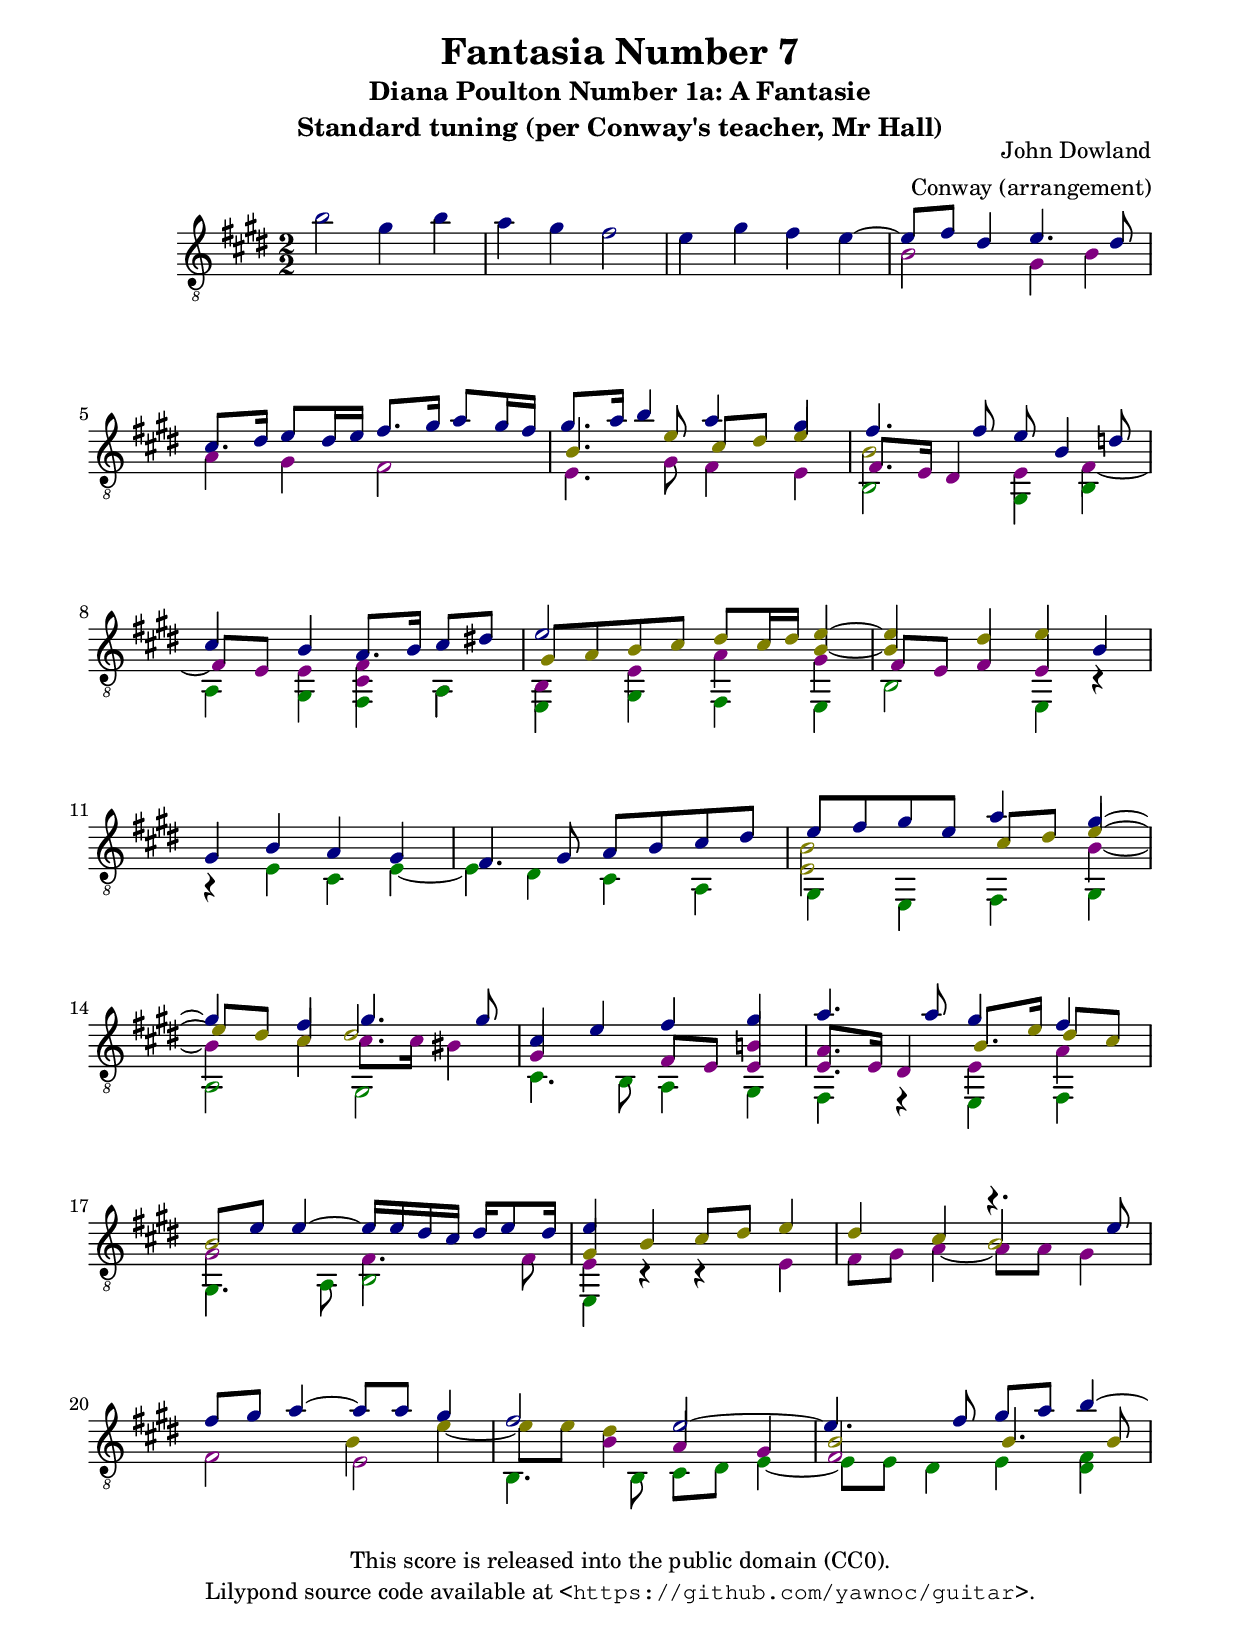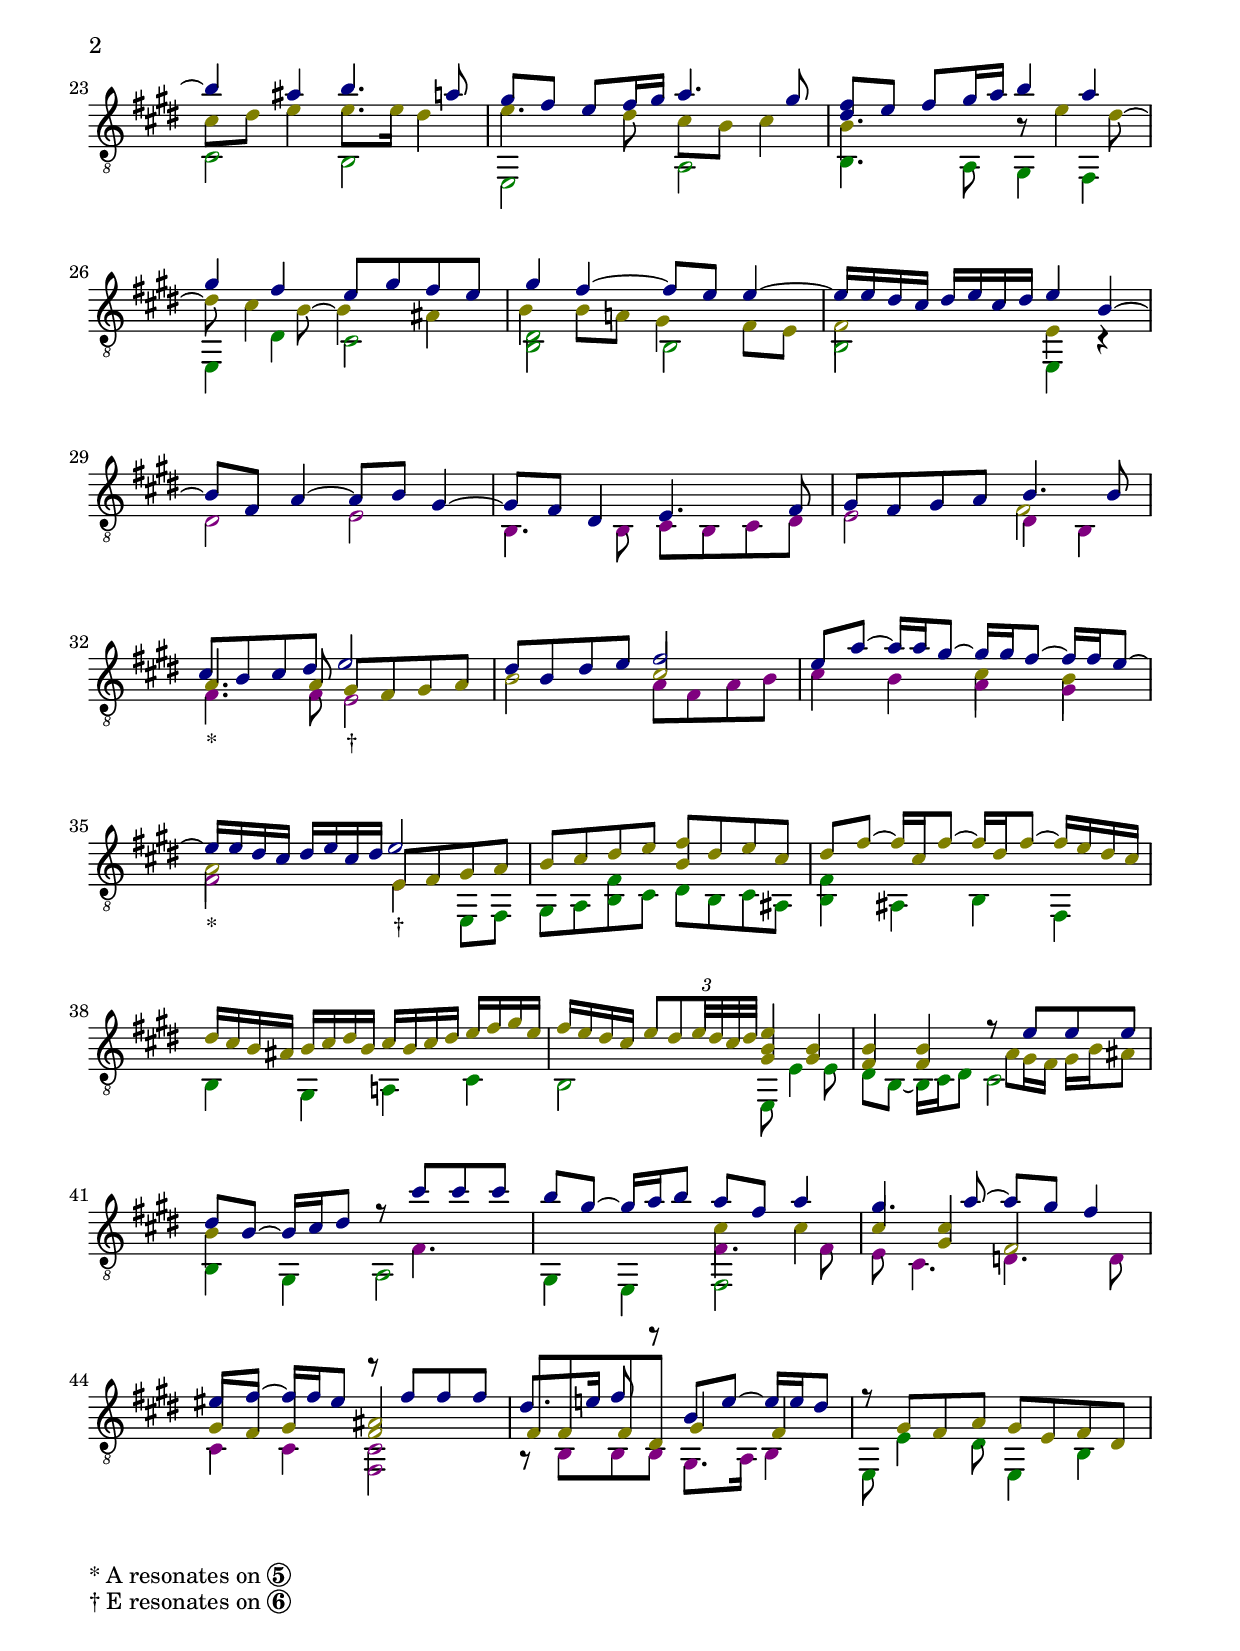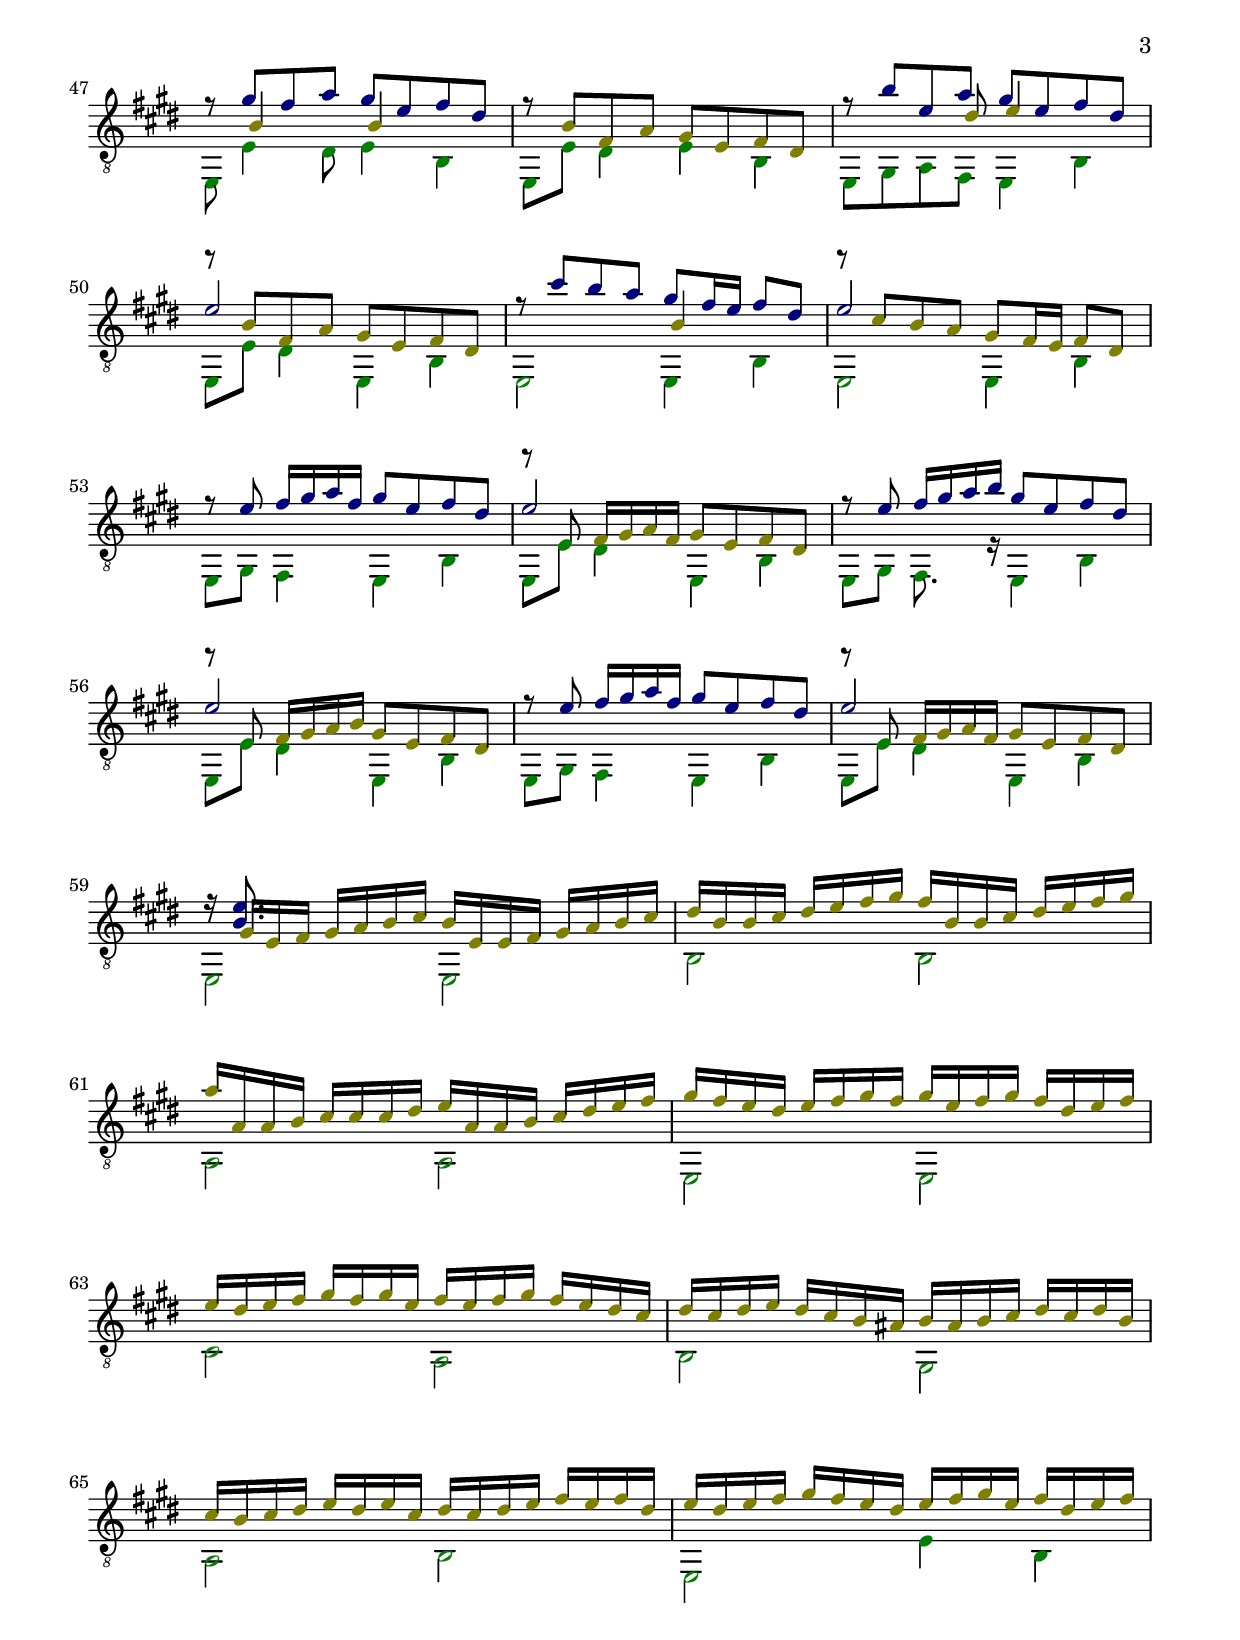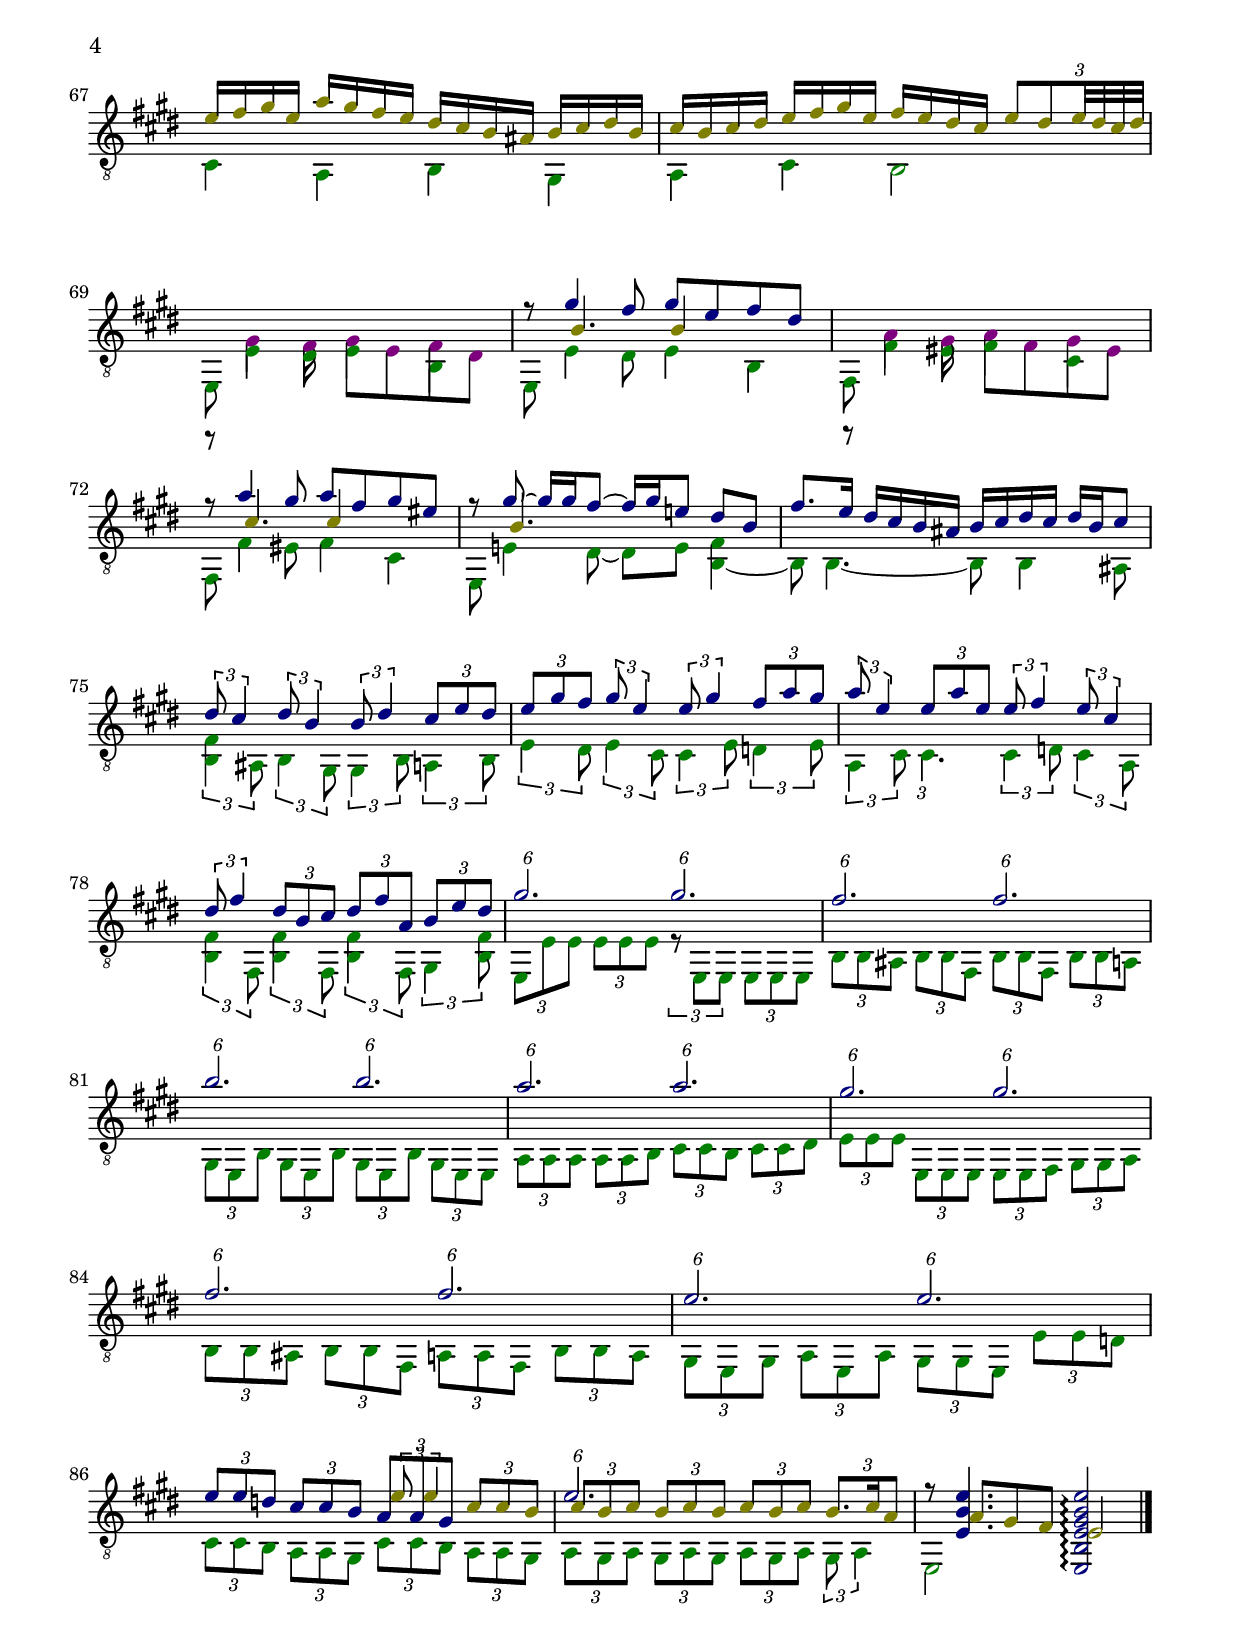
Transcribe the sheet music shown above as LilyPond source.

\version "2.18.2"


%%%%%%%%%%%%%%%%%%%%%%%%%%%%%%%%%%%%%%%%%%%%%%%%%%%%%%%%%%%%%%%%
% General
%%%%%%%%%%%%%%%%%%%%%%%%%%%%%%%%%%%%%%%%%%%%%%%%%%%%%%%%%%%%%%%%

\paper {
  top-margin = 1.5\cm
  left-margin = 1.5\cm
  right-margin = 1.5\cm
  bottom-margin = 1.5\cm
  ragged-last-bottom = ##f
  footnote-separator-markup = \markup { \vspace #1.5 }
}

globalSettings = {
  \accidentalStyle modern
  \compressFullBarRests
  \mergeDifferentlyHeadedOn
  \mergeDifferentlyDottedOn
  \numericTimeSignature
  \pointAndClickOff
  \override TextScript.extra-offset = #'(0 . 0.7)
  \override Score.FootnoteItem.annotation-line = ##f
}

origin-url = "https://github.com/yawnoc/guitar"

\header {
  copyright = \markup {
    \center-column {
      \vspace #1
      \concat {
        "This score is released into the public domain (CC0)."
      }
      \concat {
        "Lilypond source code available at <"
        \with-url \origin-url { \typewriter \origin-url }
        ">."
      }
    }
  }
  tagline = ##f
}

triplet = #(define-music-function
  (parser location music) (ly:music?)
  #{
    \tuplet 3/2 { $music }
  #}
)

tripletDuple = #(define-music-function
  (parser location music) (ly:music?)
  #{
    \tuplet 6/4 { $music }
  #}
)

overrideBeamedStemLengths = #(define-scheme-function
  (parser location lengths) (list?)
  #{
    \override Stem.details.beamed-lengths = $lengths
  #}
)
revertBeamedStemLengths = { \revert Stem.details.beamed-lengths }

overrideBeamVerticalPositions = #(define-scheme-function
  (parser location positions) (pair?)
  #{
    \override Beam.positions = $positions
  #}
)

%%%%%%%%%%%%%%%%%%%%%%%%%%%%%%%%%%%%%%%%%%%%%%%%%%%%%%%%%%%%%%%%
% Semantic bar lines
%%%%%%%%%%%%%%%%%%%%%%%%%%%%%%%%%%%%%%%%%%%%%%%%%%%%%%%%%%%%%%%%

barLineGoto = { \bar "||" }
barLineKeyChange = { \bar "||" }
barLineEnd = { \bar "|." }

%%%%%%%%%%%%%%%%%%%%%%%%%%%%%%%%%%%%%%%%%%%%%%%%%%%%%%%%%%%%%%%%
% Guitar notation
%%%%%%%%%%%%%%%%%%%%%%%%%%%%%%%%%%%%%%%%%%%%%%%%%%%%%%%%%%%%%%%%

stringNumbersAbove = { \set stringNumberOrientations = #'(up) }
stringNumbersBelow = { \set stringNumberOrientations = #'(down) }

fingeringAbove = { \set fingeringOrientations = #'(up) }
fingeringBelow = { \set fingeringOrientations = #'(down) }
fingeringAleft = { \set fingeringOrientations = #'(left) }
fingeringAright = { \set fingeringOrientations = #'(right) }

startGraceMusic = {
  <>(
  \override Fingering.font-size = -6
}
stopGraceMusic = {
  \revert Fingering.font-size
  <>)
}

overrideHorizontalShift = #(define-scheme-function
  (parser location distance) (number?)
  #{
    \override NoteColumn.force-hshift = $distance
  #}
)
revertHorizontalShift = { \revert NoteColumn.force-hshift }

barreSpan = #(define-music-function
  (parser location label offsetPair music)
  (string? (pair? (cons 0 0)) ly:music?)
  (let
    (
      (elements (extract-named-music music '(NoteEvent EventChord)))
    )
    (if
      (pair? elements)
      (let
        (
          (first-element (first elements))
          (last-element (last elements))
        )
        (set!
          (ly:music-property first-element 'articulations)
          (cons
            (make-music 'TextSpanEvent 'span-direction -1)
            (ly:music-property first-element 'articulations)
          )
        )
        (set!
          (ly:music-property last-element 'articulations)
          (cons
            (make-music 'TextSpanEvent 'span-direction 1)
            (ly:music-property last-element 'articulations)
          )
        )
      )
    )
  )
  #{
    \once \override TextSpanner.font-shape = #'upright
    \once \override TextSpanner.style = #'line
    \once \override TextSpanner.extra-offset = #offsetPair
    \once \override TextSpanner.bound-details = #`(
      (left
        (text . ,#{ \markup { \raise #-0.7 { #label \hspace #0.7 }} #})
        (Y . 0)
        (padding . -0.8)
        (attach-dir . -2)
      )
      (right
        (text . ,#{ \markup { \draw-line #'(0 . -1.3) } #}) ;; draw hook
        (Y . 0)
        (padding . -0.5)
        (attach-dir . 2)
      )
    )
    \once \override TextSpanner #'after-line-breaking = #(lambda (grob)
      (let*
        (
          (originalGrob (ly:grob-original grob))
          (splitGrobs (ly:spanner-broken-into originalGrob))
        )
        (if
          (and
            (>= (length splitGrobs) 2)
            (not (eq? (car (last-pair splitGrobs)) grob))
          )
          (begin
            (ly:grob-set-nested-property! grob
              '(bound-details right text)
              #{ \markup { \draw-line #'(0 . 0) } #} ;; suppress draw hook
            )
            (ly:grob-set-property! grob
              'extra-offset
              (cons
                (car offsetPair)
                (+ (cdr offsetPair) 0.7) ;; correction for suppressed hook
              )
            )
            (ly:grob-set-nested-property! grob
              '(bound-details right padding)
              #'-3 ;; increase spanner length
            )
          )
        )
      )
    )
    $music
  #}
)

barre = #(define-scheme-function
  (parser location label) (string?)
  #{
    \markup {
      \center-align {
        \hspace #0.7
        $label
      }
    }
  #}
)

nudgeNextBarre = #(define-scheme-function
  (parser location distance) (number?)
  #{
    \once \override TextScript.X-offset = $distance
  #}
)

position = #(define-scheme-function
  (parser location label) (string?)
  #{
    \markup {
      \center-align {
        \hspace #0.5
        $label
      }
    }
  #}
)

#(define-markup-command
  (markupString layout properties stringNumber) (markup?)
  (interpret-markup layout properties
    #{
      \markup \circle { \bold #stringNumber }
    #}
  )
)

#(define-markup-command
  (resonatesOn layout properties note stringNumber) (markup? markup?)
  (interpret-markup layout properties
    #{
      \markup { #note "resonates on" \markupString #stringNumber }
    #}
  )
)

%%%%%%%%%%%%%%%%%%%%%%%%%%%%%%%%%%%%%%%%%%%%%%%%%%%%%%%%%%%%%%%%
% Goto statements
%%%%%%%%%%%%%%%%%%%%%%%%%%%%%%%%%%%%%%%%%%%%%%%%%%%%%%%%%%%%%%%%

overrideGotoVisibility = {
  \once \override Score.RehearsalMark #'break-visibility = #'#(#t #t #f)
}

makeGotoMark = #(define-scheme-function
  (parser location label) (string?)
  #{
    \mark \markup { \small \italic $label }
  #}
)

simultaneousMarkSeparator = {
  \cadenzaOn
    s1073741824 % stupid, but works
  \cadenzaOff
}

coda = {
  \overrideGotoVisibility
  \mark \markup { \musicglyph #"scripts.coda" }
}

fine = {
  \overrideGotoVisibility
  \makeGotoMark Fine
}

dcAlCoda = {
  \overrideGotoVisibility
  \makeGotoMark "D.C. al Coda"
}

dcAlFine = {
  \overrideGotoVisibility
  \makeGotoMark "D.C. al Fine"
}

toCoda = {
  \overrideGotoVisibility
  \makeGotoMark "to Coda"
}



\header {
  title = "Fantasia Number 7"
  subtitle = \markup {
    \center-column {
      "Diana Poulton Number 1a: A Fantasie"
      "Standard tuning (per Conway's teacher, Mr Hall)"
    }
  }
  composer = "John Dowland"
  arranger = "Conway (arrangement)"
}


initialSignatures = {
  \clef "treble_8"
  \key e \major
  \time 2/2
  \set Timing.beamExceptions = #'()
  \set Timing.baseMoment = #(ly:make-moment 1/4)
  \set Timing.beatStructure = #'(1 1 1 1)
  \set Timing.beamExceptions = #'(
    (
      end
        .
      (
        ((1 . 8) . (4 4)) ;; quavers by fours
        ((1 . 12) . (3 3 3 3)) ;; anything shorter by beat
      )
    )
  )
}


highVoiceMusic = {
  
  \override NoteHead.color = #darkblue
  
  % Main theme high
  \barNumberCheck #1
  \relative c'' {
    \stemDown
    b2 gis4 b |
    a gis fis2 |
    e4 gis fis e~ |
    \stemUp
    e8 fis dis4 e4. dis8 |
    cis8. dis16 e8 dis16 e fis8. gis16 a8 gis16 fis |
    gis8. a16 b4 a gis |
    \once \overrideHorizontalShift #0.3 fis4. fis8 e8 b4 d8 |
    cis4 b a8. b16 cis8 dis |
    e2 s2 |
    s2 s4
  }
  
  % Main theme low
  \barNumberCheck #10
  \relative c' {
    b4 |
    gis b a gis |
    fis4. gis8 a b cis dis |
    e fis gis e a4 gis~ |
    gis
      \shiftOn
        \once \overrideHorizontalShift #0
        fis
      \shiftOff
      \once \overrideHorizontalShift #0.45 gis4. gis8 |
    cis,4 e fis gis |
    a4. a8 gis4 fis |
    b,8 e e4~ e16 e dis cis dis16 e8 dis16 |
    e4
  }
  
  % Tee-tee taa high
  \barNumberCheck #18
  \relative c'' {
    s4 s2 |
    s2 c4.\rest e,8 |
    fis8 gis a4~ a8 a gis4 |
    fis2 e2~ |
    \once \overrideHorizontalShift #-0.25 e4. fis8 gis8 a b4~ |
    b ais b4. a8 |
    gis8 fis e8 fis16 gis a4. gis8 |
    <fis dis>8 e fis8 gis16 a b4 a |
    gis fis e8 gis fis e |
    gis4 fis~ fis8 e e4~ |
    e16 e dis cis dis e cis dis e4
  }
  
  % Tee-tee taa low
  \barNumberCheck #28
  \relative c' {
    b4~ |
    b8 fis a4~ a8 b gis4~ |
    gis8 fis dis4 e4. fis8 |
    gis fis gis a b4. b8 |
    \shiftOn
    \overrideHorizontalShift #-0.45 cis b cis dis e2 |
    \revertHorizontalShift
    dis8 b dis e \once \overrideHorizontalShift #0 fis2 |
    \shiftOff
    e8 a~ a16 a gis8~ gis16 gis fis8~ fis16 fis e8~ |
    e16 e dis cis dis e cis dis
      \shiftOn
        \once \overrideHorizontalShift #-0.3 e2 |
      \shiftOff
  }
  
  % Ascending scale
  \barNumberCheck #36
  {
    s1 * 3 |
    s2
  }
  
  % Tee-tee-tee
  \barNumberCheck #39
  \relative c' {
    s2 |
    s2 r8 e e e |
    dis b~ b16 cis dis8 r8 cis' cis cis |
    b8 gis~ gis16 a b8 a8 fis a4 |
    gis4. a8~ a gis fis4 |
    eis8 fis~ fis16 fis eis8 r8 fis fis fis |
    dis8. e16 fis8 r b,8 e~ e16 e dis8 |
  }
  
  % Majestic theme
  \barNumberCheck #46
  \relative c'' {
    s1 |
    r8 gis fis a gis e fis dis |
    s1 |
    r8 b' e, a gis e fis dis |
    e2 s2 |
    r8 cis' b a gis8 fis16 e fis8 dis |
    e2 s2 |
    r8 e fis16 gis a fis gis8 e fis dis |
    e2 s2 |
    r8 e fis16 gis a b gis8 e fis dis |
    e2 s2 |
    r8 e fis16 gis a fis gis8 e fis dis |
    e2 s2 |
  }
  
  % Scale runs
  \barNumberCheck #59
  \relative c' {
    r16 <e b>8. s4 s2 |
    s1 * 9 |
  }
  
  % Majestic interlude
  \barNumberCheck #69
  \relative c'' {
    s1 |
    r8 gis4 fis8 gis e fis dis |
    s1 |
    r8 a'4 gis8 a fis gis eis |
    r8 gis~ gis16 gis fis8~ fis16 gis e8 dis b |
    fis'8. e16 dis cis b ais
      b16 cis dis cis dis b cis8 |
  }
  
  % Triple runs
  \barNumberCheck #75
  \relative c' {
    \triplet { dis8 cis4 } \triplet { dis8 b4 }
      \triplet { b8 dis4 } \triplet { cis8 e dis } |
    \triplet { e8 gis fis } \triplet { gis8 e4 }
      \triplet { e8 gis4 } \triplet { fis8 a gis } |
    \triplet { a8 e4 } \triplet { e8 a e }
      \triplet { e8 fis4 } \triplet { e8 cis4 } |
    \triplet { dis8 fis4 } \triplet { dis8 b cis }
      \triplet { dis8 fis a, } \triplet { b e dis } |
    \tripletDuple { gis2. } \tripletDuple { gis } |
    \tripletDuple { fis } \tripletDuple { fis } |
    \tripletDuple { b } \tripletDuple { b } |
    \tripletDuple { a } \tripletDuple { a } |
    \tripletDuple { gis } \tripletDuple { gis } |
    \tripletDuple { fis } \tripletDuple { fis } |
    \tripletDuple { e } \tripletDuple { e } |
    \triplet { e8 e d } \triplet { cis cis b }
      \triplet { a a gis } s4 |
    \tripletDuple { e'2. } s2 |
  }
  
  % Finishing chords
  \barNumberCheck #88
  \relative c {
    r8 <e b' e>4.
      <e, b' e gis b e>2 \arpeggio
      \barLineEnd
  }
  
}


lowVoiceMusic = {
  
  \override NoteHead.color = #darkgreen
  
  % Main theme high
  \barNumberCheck #1
  \relative c {
    s1 * 6 |
    b2 gis4 b |
    a gis fis a |
    e gis fis e |
    b'2 e,4
  }
  
  % Main theme low
  \barNumberCheck #10
  \relative c {
    r4 |
    r4 e cis e~ |
    e dis cis a |
    gis e fis gis |
    a2 gis |
    cis4. b8 a4 gis |
    fis r e fis |
    \shiftOn
    \overrideHorizontalShift #0
      gis4.
    \shiftOff
      a8 b2 |
    e,4
  }
  
  % Tee-tee taa high
  \barNumberCheck #18
  \relative c {
    s4 s4 s4 |
    s1 * 2 |
    b4. b8 cis8 dis e4~ |
    \once \overrideHorizontalShift #1 e8 e dis4 e4 <dis fis> |
    cis2 b |
    e, a |
    b4. a8 gis4 fis |
    e dis' cis2 |
    <b dis> b |
    b e,4
  }
  
  % Tee-tee taa low
  \barNumberCheck #28
  \relative c {
    r4 |
    s1 * 6 |
    s2
  }
  
  % Ascending scale
  \barNumberCheck #35
  \relative c, {
    s4 e8 fis |
    gis a <b fis'> cis dis b cis ais |
    <b fis'>4 ais b fis |
    b gis a cis |
    b2
  }
  
  % Tee-tee-tee
  \barNumberCheck #39
  \relative c, {
    e8 e'4 e8 |
    dis8 b~ b16 cis dis8 cis2 |
    b4 gis a2 |
    gis4 e fis2 |
    s1 * 3 |
  }
  
  % Majestic theme
  \barNumberCheck #46
  \relative c, {
    e8 e'4 dis8 e,4 b' |
    e,8 e'4 dis8 e4 b |
    e,8 e' dis4 e b |
    e,8 gis a fis e4 b' |
    e,8 e' dis4 e, b' |
    e,2 e4 b' |
    e,2 e4 b' |
    e,8 gis fis4 e b' |
    e,8 e' dis4 e, b' |
    e,8[ gis] fis8. r16 e4 b' |
    e,8 e' dis4 e, b' |
    e,8 gis fis4 e b' |
    e,8 e' dis4 e, b' |
  }
  
  % Scale runs
  \barNumberCheck #59
  \relative c, {
    e2 e |
    b' b |
    a a |
    e e |
    cis' a |
    b gis |
    a b |
    e, e'4 b |
    cis a b gis |
    a cis b2 |
  }
  
  % Majestic interlude
  \barNumberCheck #69
  \relative c, {
    e8 e'4 dis8 e4 b |
    e,8 e'4 dis8 e4 b |
    fis8 fis'4 eis8 fis4 cis |
    fis,8 fis'4 eis8 fis4 cis |
    e,8 e'4 dis8~ dis e <b~ fis'>4 |
    b8 b4.~ b8 b4 ais8 |
  }
  
  % Triple runs
  \barNumberCheck #75
  \relative c {
    \triplet { <b fis'>4 ais8 } \triplet { b4 gis8 }
      \triplet { gis4 b8 } \triplet { a4 b8 } |
    \triplet { e4 dis8 } \triplet { e4 cis8 }
      \triplet { cis4 e8 } \triplet { d4 e8 } |
    \triplet { a,4 cis8 } \triplet { cis4. }
      \triplet { cis4 d8 } \triplet { cis4 a8 } |
    \triplet { <b fis'>4 fis8 } \triplet { <b fis'>4 fis8 }
      \triplet { <b fis'>4 fis8 } \triplet { gis4 <b fis'>8 } |
    \triplet { e,8 e' e } \triplet { e e e }
      \triplet { r e, e } \triplet { e e e } |
    \triplet { b' b ais } \triplet { b b fis }
      \triplet { b b fis } \triplet { b b a } |
    \triplet { gis e b' } \triplet { gis e b' }
      \triplet { gis e b' } \triplet { gis e e } |
    \triplet { a a a } \triplet { a a b }
      \triplet { cis cis b } \triplet { cis cis dis } |
    \triplet { e e e } \triplet { e, e e }
      \triplet { e e fis } \triplet { gis gis a } |
    \triplet { b b ais } \triplet { b b fis }
      \triplet { a a fis } \triplet { b b a } |
    \triplet { gis e gis } \triplet { a e a }
      \triplet { gis gis e } \triplet { e' e d } |
    \triplet { cis cis b } \triplet { a a gis }
      \triplet { cis cis b } \triplet { a a gis } |
    \triplet { a gis a } \triplet { gis a gis }
      \triplet { a gis a } \triplet { gis8 a4 } |
  }
  
  % Finishing chords
  \barNumberCheck #88
  \relative c, {
    e2 s2 |
  }
  
}


upperMiddleVoiceMusic = {
  
  \override NoteHead.color = #darkyellow
  
  % Main theme high
  \barNumberCheck #1
  \relative c' {
    s1 * 5 |
    \once \overrideHorizontalShift #0.4 b4. e8
      cis8 dis
      \once \overrideHorizontalShift #0 e4 |
    \stemDown
    \once \overrideHorizontalShift #0 b2 s2 |
    \stemUp
    s1 |
    gis8 a b cis dis8 cis16 \shiftOff dis <e~ b_~>4 |
    <e b> dis e
    \shiftOn
  }
  
  % Main theme low
  \barNumberCheck #10
  \relative c' {
    s4 |
    s1 * 2 |
    \stemDown
    <b e,>2
    \stemUp
      cis8 dis \once \overrideHorizontalShift #0 e4~ |
    e8 dis
      \shiftOff cis4 \shiftOn
      \once \overrideHorizontalShift #-0.75 dis2 |
    s1 |
    s2 \stemUp b8. e16 dis8 cis |
      \shiftOff
      \stemDown
        \once \hide Stem b2
      \stemUp
      \shiftOn
      s2 |
    \once \overrideHorizontalShift #0 gis4
  }
  
  % Tee-tee taa high
  \barNumberCheck #18
  \relative c' {
    b4 cis8 dis e4 |
    dis4 cis b2 |
    \stemDown
    s2 b4 e_~ |
    \once \overrideHorizontalShift #0.9 e8 e
      \once \overrideHorizontalShift #0 dis4 s2 |
    \once \overrideHorizontalShift #0
    \once \hide Stem
      b2
    \stemUp
      b4. b8 |
    \stemDown
    \overrideHorizontalShift #0
    cis8 dis e4 e8. e16 dis4 |
    e4. dis8 cis8 b cis4 |
    b4. s8 b8\rest e4 dis8~ |
    dis8 cis4 b8~
    \revertHorizontalShift
      b4 ais |
    b4 b8 a gis4 fis8 e |
    \overrideHorizontalShift #0
    fis2 e4
    \revertHorizontalShift
    \stemUp
  }
  
  % Tee-tee taa low
  \barNumberCheck #28
  \relative c {
    s4 |
    s1 * 2 |
    s2 \stemDown fis2 \stemUp |
    \shiftOff
    \footnote "*" #'(0 . -4) \markup { "*" \resonatesOn A 5 }
    a4. a8 gis fis gis a |
    \stemDown b2 \stemUp cis |
    \shiftOn
    s2
      \stemDown
      \overrideHorizontalShift #0
      cis4 b |
    \footnote "*" #'(0 . -4) \markup { }
    a2
      \stemUp
      \revertHorizontalShift
  }
  
  % Ascending scale
  \barNumberCheck #35
  \relative c {
    \shiftOff
    e8 fis gis a |
    b cis dis e <fis b,> dis e cis |
    dis fis~ fis16 cis fis8~ fis16 dis fis8~ fis16 e dis cis |
    dis cis b ais b cis dis b cis b cis dis e fis gis e |
    fis e dis cis \triplet { e8 dis e32 dis cis dis } <e b gis>4
    \shiftOn
  }
  
  % Tee-tee-tee
  \barNumberCheck #39
  \relative c' {
    <b gis>4 |
    <b fis> <b fis>
      \stemDown
      \once \overrideHorizontalShift #1.3
      a8 gis16 fis gis16 b ais8 |
    \once \overrideHorizontalShift #0 b4 s4 s2 |
    s2
      \shiftOnn
      \overrideHorizontalShift #0 cis4
      \shiftOn
      \overrideHorizontalShift #0 cis |
      \stemUp
    cis <cis gis> fis,2 |
    gis8 fis gis4 <ais fis>2 |
      \revertHorizontalShift
    fis8 fis fis dis gis4 fis |
  }
  
  % Majestic theme
  \barNumberCheck #46
  \relative c' {
    r8 gis fis a gis e fis dis |
    s8 b'4 s8 b4 s4 |
    r8 b8 fis a gis e fis dis |
    s4. dis'8 e4 s4 |
    r8 b8 fis a gis e fis dis |
    s2 b'4 s4 |
    r8 cis b a gis8 fis16 e fis8 dis |
    s1 |
    r8 e fis16 gis a fis gis8 e fis dis |
    s1 |
    r8 e fis16 gis a b gis8 e fis dis |
    s1 |
    r8 e fis16 gis a fis gis8 e fis dis |
  }
  
  % Scale runs
  \barNumberCheck #59
  \relative c' {
    s16 gis e fis gis a b cis
      b e, e fis gis a b cis |
    dis b b cis dis e fis gis
      fis b, b cis dis e fis gis |
    a a, a b cis cis cis dis
      e a, a b cis dis e fis |
    gis fis e dis e fis gis fis
      gis e fis gis fis dis e fis |
    e dis e fis gis fis gis e
      fis e fis gis fis e dis cis |
    dis cis dis e dis cis b ais
      b ais b cis dis cis dis b |
    cis b cis dis e dis e cis
      dis cis dis e fis e fis dis |
    e dis e fis gis fis e dis
      e fis gis e
      fis dis e fis |
    e fis gis e
      a gis fis e
      dis cis b ais
      b cis dis b |
    cis b cis dis
      e fis gis e
      fis e dis cis
      \triplet { e8 dis e32 dis cis dis } |
  }
  
  % Majestic interlude
  \barNumberCheck #69
  \relative c' {
    s1 |
    s8 b4. b4 s4 |
    s1 |
    s8 cis4. cis4 s4 |
    s8 b4. s2 |
    s1 |
  }
  
  % Triple runs
  \barNumberCheck #75
  \relative c' {
    s1 * 11 |
    s2 \triplet { e8 e4 } \triplet { cis8 cis b } |
    \triplet { cis b cis } \triplet { b cis b }
      \triplet { cis b cis } \triplet { b8. cis16 a8 } |
  }
  
  % Finishing chords
  \barNumberCheck #88
  \relative c' {
    s8 a gis fis e2 |
  }
  
}


lowerMiddleVoiceMusic = {
  
  \override NoteHead.color = #darkmagenta
  
  % Main theme high
  \barNumberCheck #1
  \relative c' {
    s1 * 3 |
    \shiftOff
    b2 gis4 b |
    a gis fis2 |
    \once \overrideHorizontalShift #0.3 e4. gis8 fis4 e |
    \shiftOn
    \stemUp
    \overrideBeamedStemLengths #'(3)
    fis8. e16 dis4 \stemDown
    \revertBeamedStemLengths
      \overrideHorizontalShift #0 e4 fis~ |
      \revertHorizontalShift
    \stemUp
    fis8 e \stemDown
      \overrideHorizontalShift #0 e4 <cis fis>4 a |
    b e a gis |
      \revertHorizontalShift
    \stemUp
    fis8 e
      \overrideHorizontalShift #0 fis4 e
      \revertHorizontalShift
    \stemDown
  }
  
  % Main theme low
  \barNumberCheck #10
  \relative c {
    s4 |
    s1 * 2 |
    s2 s4 \overrideHorizontalShift #0 b'4~ |
    b \revertHorizontalShift
      \shiftOff cis \shiftOn
      \overrideBeamedStemLengths #'(3)
      \once \overrideHorizontalShift #0.3
        cis8. cis16
      \revertBeamedStemLengths
      bis4 |
    \stemUp
    \once \overrideHorizontalShift #0 gis4 s4
      \once \overrideHorizontalShift #0 fis8 e
      \once \overrideHorizontalShift #0 <e b'>4 |
    \once \overrideHorizontalShift #0 <e a>8. e16 dis4
      \stemDown
      \overrideHorizontalShift #0 e4 a |
      \revertHorizontalShift
    \shiftOnn
    \overrideHorizontalShift #0
      gis2
    \shiftOn
      fis4. fis8 |
    \once \overrideHorizontalShift #0 e4
  }
  
  % Tee-tee taa high
  \barNumberCheck #18
  \relative c {
    \shiftOff
    r4 r e |
    fis8 gis a4~ a8 a gis4 |
    fis2 e |
    \shiftOn
    \stemUp
    s4
      \once \overrideHorizontalShift #0
      \once \hide Stem
        b'
      a gis |
    \once \overrideHorizontalShift #0 fis2 s2 |
    \stemDown
    s1 * 5 |
    s2 s4
  }
  
  % Tee-tee taa low
  \barNumberCheck #28
  \relative c {
    s4 |
    \shiftOff
    dis2 e |
    b4. b8 cis b cis dis |
    e2 dis4 b |
    fis'4. fis8
      \footnote "†" #'(0 . -2.5) \markup { "†" \resonatesOn E 6 }
      e2 |
    s2 a8 fis a b |
    cis4 b a gis |
    fis2
      \footnote "†" #'(0 . -2.5) \markup { }
      e4
    \shiftOn
  }
  
  % Ascending scale
  \barNumberCheck #35
  {
    s4 |
    s1 * 3 |
    s2
  }
  
  % Tee-tee-tee
  \barNumberCheck #39
  \relative c {
    s2 |
    s1 |
    s2 s8 fis4. |
    s2 \once \overrideHorizontalShift #0 fis4. fis8 |
    e8 cis4. d4. d8 |
    cis4 cis <cis fis,>2 |
    r8 b b b gis8. a16 b4 |
  }
  
  % Majestic theme
  \barNumberCheck #46
  {
    s1 * 13 |
  }
  
  % Scale runs
  \barNumberCheck #59
  {
    s1 * 10 |
  }
  
  % Majestic interlude
  \barNumberCheck #69
  \relative c' {
    r8 gis4 fis8 gis e fis dis |
    s1 |
    r8 a'4 gis8 a fis gis eis |
    s1 * 3 |
  }
  
}


allMusic = {
  \new Staff \with {
    midiInstrument = #"acoustic guitar (nylon)"
  }
  \globalSettings
  \initialSignatures
  <<
    << \highVoiceMusic >>
      \\
    << \lowVoiceMusic >>
      \\
    << \upperMiddleVoiceMusic >>
      \\
    << \lowerMiddleVoiceMusic >>
  >>
}


\score {
  \allMusic
}

\score {
  \allMusic
  \midi { }
}
